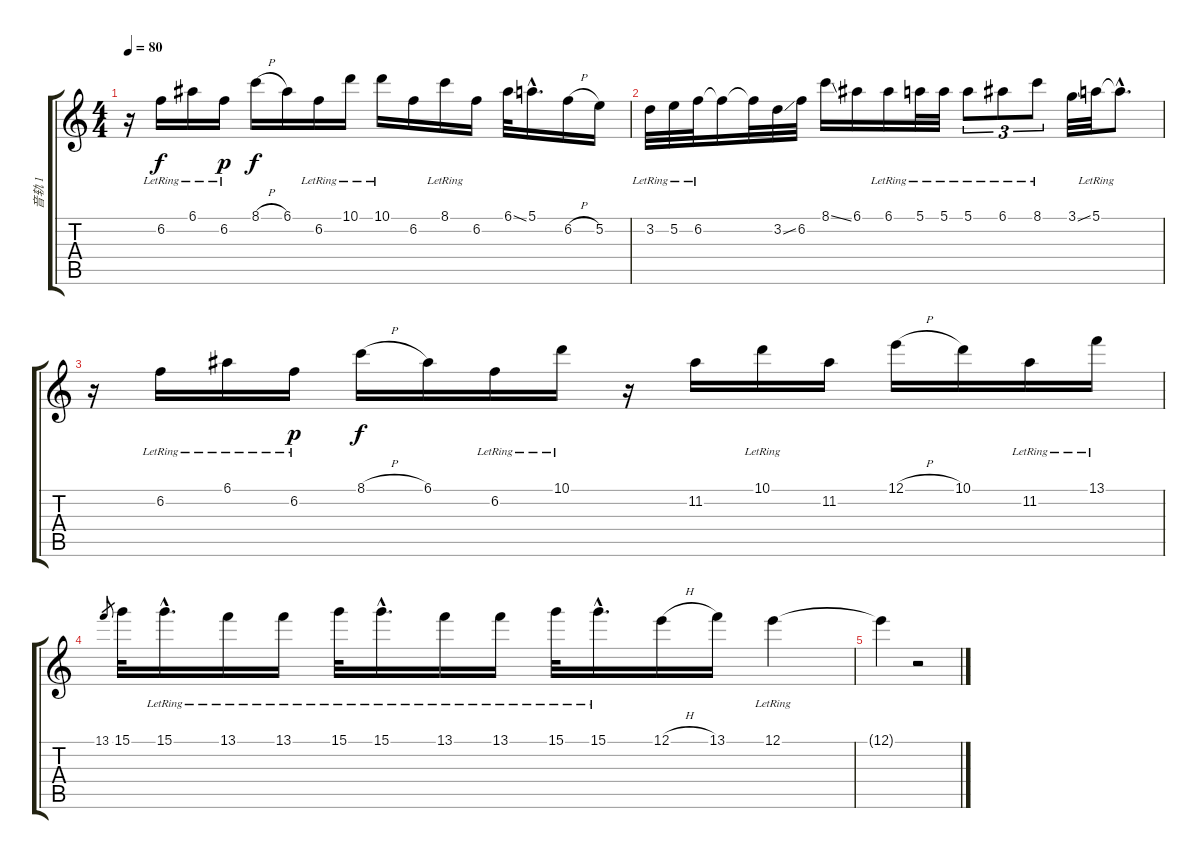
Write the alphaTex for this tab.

\track ("音轨 1" "音轨 1") {instrument acousticguitarnylon}
\staff {score tabs}
\tuning (E4 B3 Ab3 E3 B2 E2) {hide}
\ts (4 4)
\tempo 80
\clef g2
\ks c
r.16{dy f instrument acousticguitarnylon} 6.2{lr}.16 6.1{lr}.16 6.2{lr}.16{dy p} 8.1{h}.16{dy f} 6.1.16 6.2{lr}.16 10.1{lr}.16 10.1{lr}.16 6.2.16 8.1{lr}.16 6.2.16 6.1{ss}.32 5.1{hac}.16{d} 6.2{h}.16 5.2.16 |
3.2{lr}.32 5.2{lr}.32 6.2{lr}.32 6.2{t}.16 6.2{t}.32 3.2{ss}.32 6.2.32 8.1{ss}.16 6.1.16 6.1{lr}.16 5.1{lr}.32 5.1{lr}.32 5.1{lr}.8{tu (3 2)} 6.1{lr}.8{tu (3 2)} 8.1{lr}.8{tu (3 2)} 3.1{ss}.32 5.1{lr}.32 5.1{hac t}.8{d} |
r.16 6.2{lr}.16 6.1{lr}.16 6.2{lr}.16{dy p} 8.1{h}.16{dy f} 6.1.16 6.2{lr}.16 10.1{lr}.16 r.16 11.2.16 10.1{lr}.16 11.2.16 12.1{h}.16 10.1.16 11.2{lr}.16 13.1{lr}.16 |
13.1.8{gr} 15.1.32 15.1{hac lr}.16{d} 13.1{lr}.16 13.1{lr}.16 15.1{lr}.32 15.1{hac lr}.16{d} 13.1{lr}.16 13.1{lr}.16 15.1{lr}.32 15.1{hac lr}.16{d} 12.1{h}.16 13.1.16 12.1{lr}.4 |
12.1{t}.4 r.2
